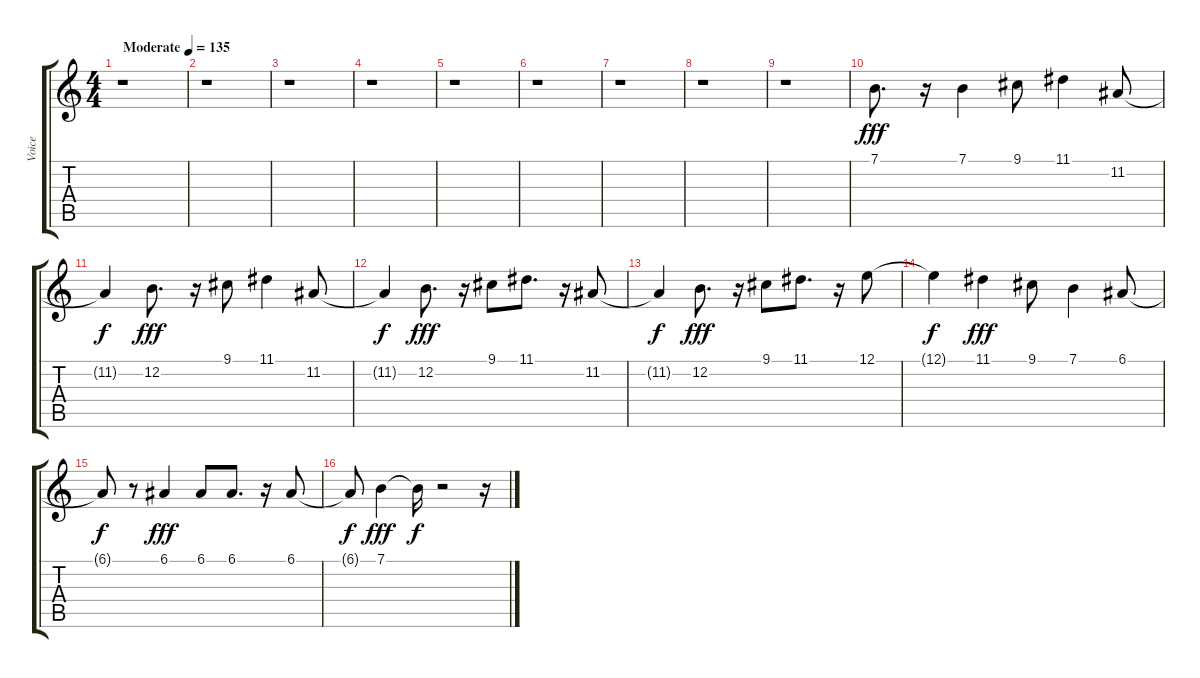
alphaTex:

\track ("Voice" "Voice") {instrument panflute}
\staff {score tabs}
\tuning (E4 B3 G3 D3 A2 E2) {hide}
\ts (4 4)
\tempo (135 "Moderate")
\clef g2
\ks c
r.1{dy fff instrument panflute} |
r.1 |
r.1 |
r.1 |
r.1 |
r.1 |
r.1 |
r.1 |
r.1 |
7.1.8{d} r.16 7.1.4 9.1.8 11.1.4 11.2.8 |
11.2{t}.4{dy f} 12.2.8{d dy fff} r.16 9.1.8 11.1.4 11.2.8 |
11.2{t}.4{dy f} 12.2.8{d dy fff} r.16 9.1.8 11.1.8{d} r.16 11.2.8 |
11.2{t}.4{dy f} 12.2.8{d dy fff} r.16 9.1.8 11.1.8{d} r.16 12.1.8 |
12.1{t}.4{dy f} 11.1.4{dy fff} 9.1.8 7.1.4 6.1.8 |
6.1{t}.8{dy f} r.8 6.1.4{dy fff} 6.1.8 6.1.8{d} r.16 6.1.8 |
6.1{t}.8{dy f} 7.1.4{dy fff} 7.1{t}.16{dy f} r.2 r.16
